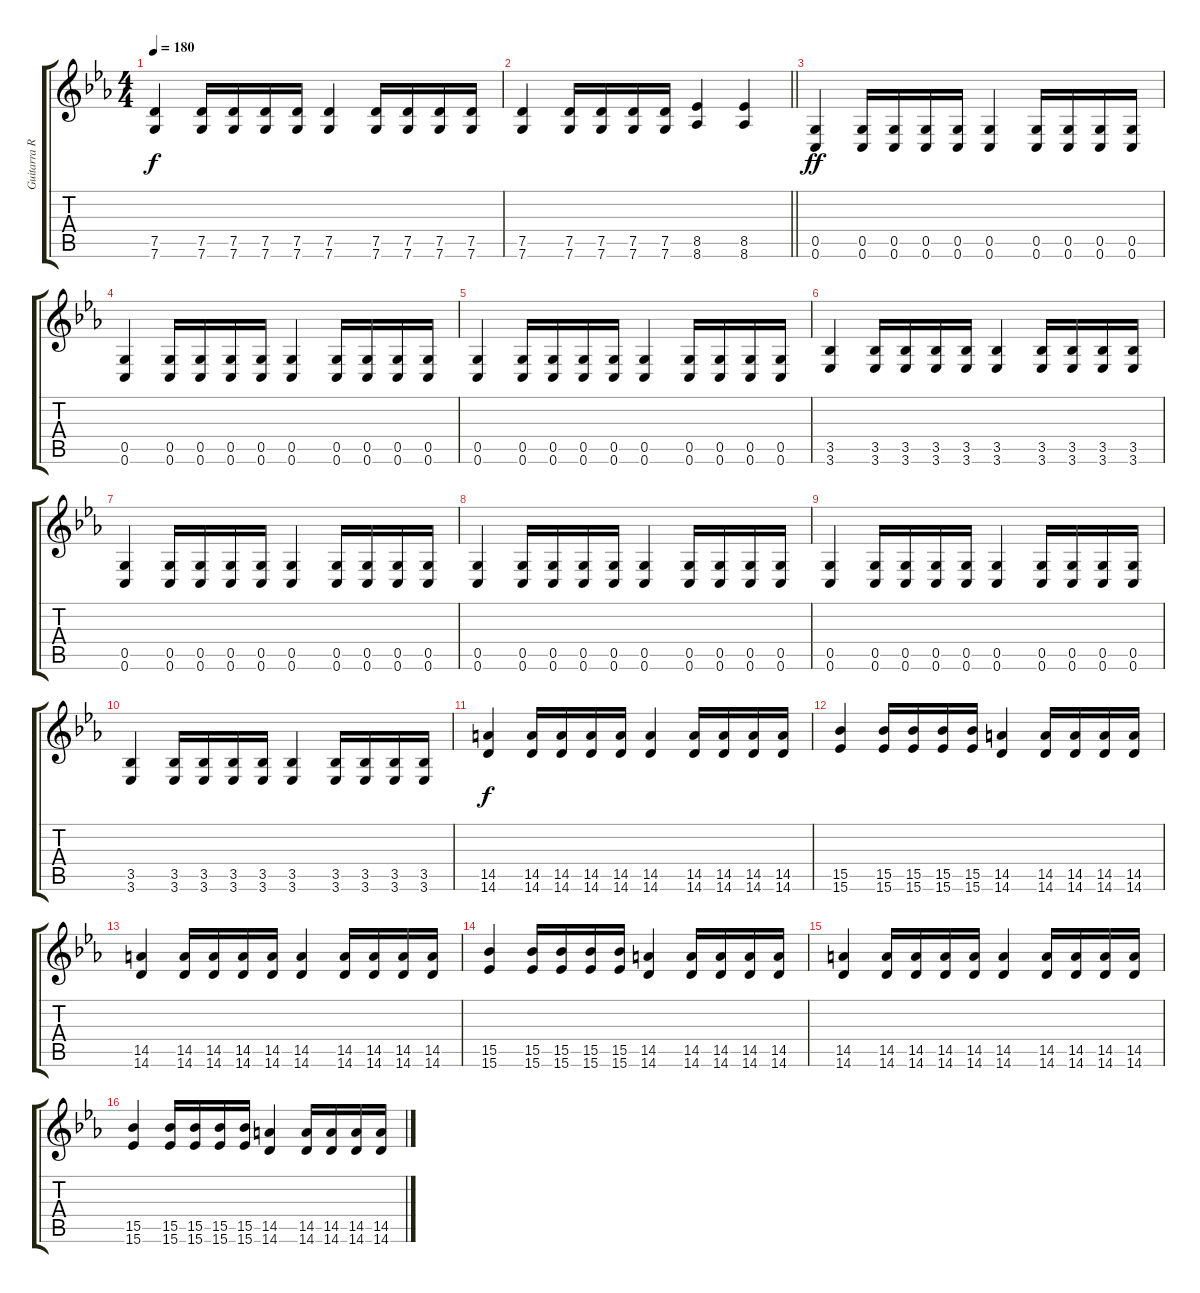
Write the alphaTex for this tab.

\track ("Guitarra Ritmica" "Guitarra R") {instrument distortionguitar}
\staff {score tabs}
\tuning (D4 A3 F3 C3 G2 C2) {hide}
\ts (4 4)
\tempo 180
\clef g2
\ks eb
(7.5 7.6).4{dy f} (7.5 7.6).16 (7.5 7.6).16 (7.5 7.6).16 (7.5 7.6).16 (7.5 7.6).4 (7.5 7.6).16 (7.5 7.6).16 (7.5 7.6).16 (7.5 7.6).16 |
\barLineRight lightlight
(7.5 7.6).4 (7.5 7.6).16 (7.5 7.6).16 (7.5 7.6).16 (7.5 7.6).16 (8.5 8.6).4 (8.5 8.6).4 |
(0.5 0.6).4{dy ff} (0.5 0.6).16 (0.5 0.6).16 (0.5 0.6).16 (0.5 0.6).16 (0.5 0.6).4 (0.5 0.6).16 (0.5 0.6).16 (0.5 0.6).16 (0.5 0.6).16 |
(0.5 0.6).4 (0.5 0.6).16 (0.5 0.6).16 (0.5 0.6).16 (0.5 0.6).16 (0.5 0.6).4 (0.5 0.6).16 (0.5 0.6).16 (0.5 0.6).16 (0.5 0.6).16 |
(0.5 0.6).4 (0.5 0.6).16 (0.5 0.6).16 (0.5 0.6).16 (0.5 0.6).16 (0.5 0.6).4 (0.5 0.6).16 (0.5 0.6).16 (0.5 0.6).16 (0.5 0.6).16 |
(3.5 3.6).4 (3.5 3.6).16 (3.5 3.6).16 (3.5 3.6).16 (3.5 3.6).16 (3.5 3.6).4 (3.5 3.6).16 (3.5 3.6).16 (3.5 3.6).16 (3.5 3.6).16 |
(0.5 0.6).4 (0.5 0.6).16 (0.5 0.6).16 (0.5 0.6).16 (0.5 0.6).16 (0.5 0.6).4 (0.5 0.6).16 (0.5 0.6).16 (0.5 0.6).16 (0.5 0.6).16 |
(0.5 0.6).4 (0.5 0.6).16 (0.5 0.6).16 (0.5 0.6).16 (0.5 0.6).16 (0.5 0.6).4 (0.5 0.6).16 (0.5 0.6).16 (0.5 0.6).16 (0.5 0.6).16 |
(0.5 0.6).4 (0.5 0.6).16 (0.5 0.6).16 (0.5 0.6).16 (0.5 0.6).16 (0.5 0.6).4 (0.5 0.6).16 (0.5 0.6).16 (0.5 0.6).16 (0.5 0.6).16 |
(3.5 3.6).4 (3.5 3.6).16 (3.5 3.6).16 (3.5 3.6).16 (3.5 3.6).16 (3.5 3.6).4 (3.5 3.6).16 (3.5 3.6).16 (3.5 3.6).16 (3.5 3.6).16 |
(14.5 14.6).4{dy f} (14.5 14.6).16 (14.5 14.6).16 (14.5 14.6).16 (14.5 14.6).16 (14.5 14.6).4 (14.5 14.6).16 (14.5 14.6).16 (14.5 14.6).16 (14.5 14.6).16 |
(15.5 15.6).4 (15.5 15.6).16 (15.5 15.6).16 (15.5 15.6).16 (15.5 15.6).16 (14.5 14.6).4 (14.5 14.6).16 (14.5 14.6).16 (14.5 14.6).16 (14.5 14.6).16 |
(14.5 14.6).4 (14.5 14.6).16 (14.5 14.6).16 (14.5 14.6).16 (14.5 14.6).16 (14.5 14.6).4 (14.5 14.6).16 (14.5 14.6).16 (14.5 14.6).16 (14.5 14.6).16 |
(15.5 15.6).4 (15.5 15.6).16 (15.5 15.6).16 (15.5 15.6).16 (15.5 15.6).16 (14.5 14.6).4 (14.5 14.6).16 (14.5 14.6).16 (14.5 14.6).16 (14.5 14.6).16 |
(14.5 14.6).4 (14.5 14.6).16 (14.5 14.6).16 (14.5 14.6).16 (14.5 14.6).16 (14.5 14.6).4 (14.5 14.6).16 (14.5 14.6).16 (14.5 14.6).16 (14.5 14.6).16 |
(15.5 15.6).4 (15.5 15.6).16 (15.5 15.6).16 (15.5 15.6).16 (15.5 15.6).16 (14.5 14.6).4 (14.5 14.6).16 (14.5 14.6).16 (14.5 14.6).16 (14.5 14.6).16
